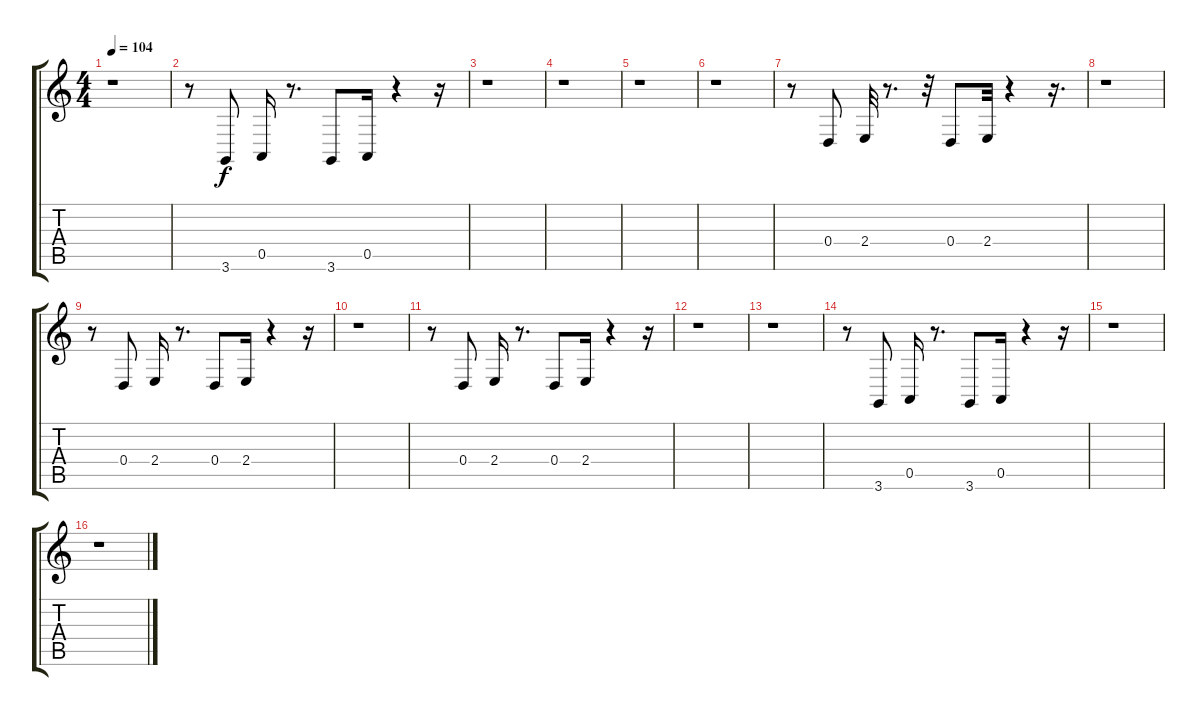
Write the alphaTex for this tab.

\track "" {instrument baritonesax}
\staff {score tabs}
\tuning (E4 B3 G3 D3 A2 E2) {hide}
\ts (4 4)
\tempo 104
\clef g2
\ks c
r.1{dy f} |
r.8 3.6.8 0.5.16 r.8{d} 3.6.8 0.5.16 r.4 r.16 |
r.1 |
r.1 |
r.1 |
r.1 |
r.8 0.4.8 2.4.32 r.8{d} r.32 0.4.8 2.4.32 r.4 r.16{d} |
r.1 |
r.8 0.4.8 2.4.16 r.8{d} 0.4.8 2.4.16 r.4 r.16 |
r.1 |
r.8 0.4.8 2.4.16 r.8{d} 0.4.8 2.4.16 r.4 r.16 |
r.1 |
r.1 |
r.8 3.6.8 0.5.16 r.8{d} 3.6.8 0.5.16 r.4 r.16 |
r.1 |
r.1
